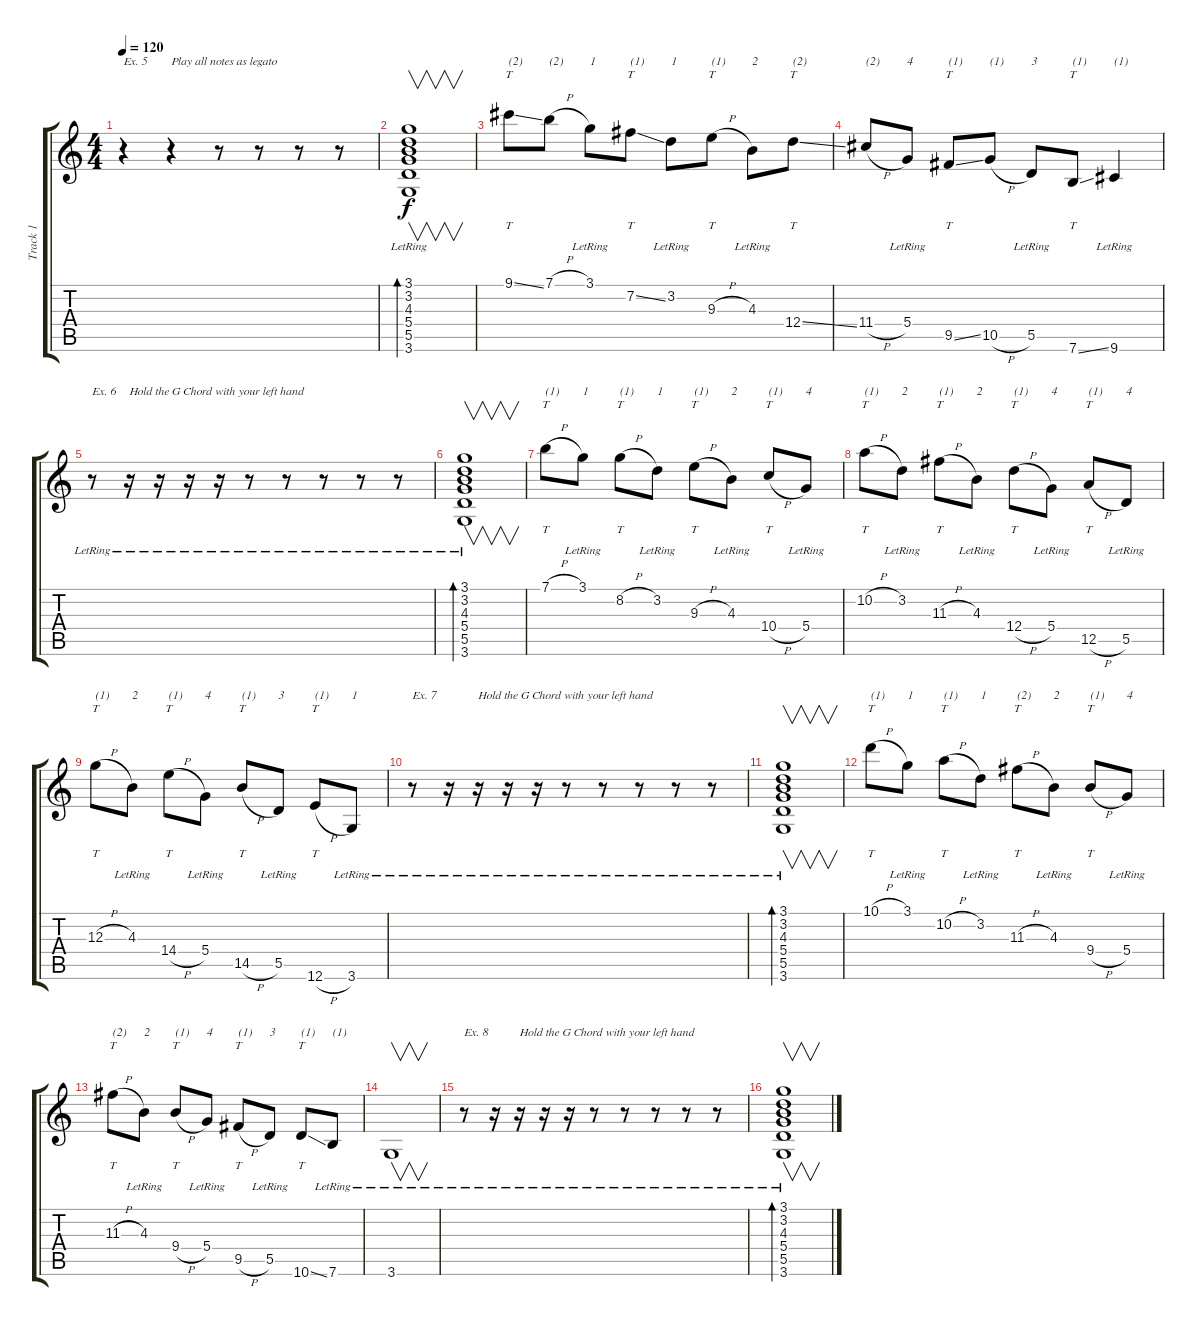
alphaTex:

\track ("Track 1" "Track 1") {instrument acousticguitarnylon}
\staff {score tabs}
\tuning (E4 B3 G3 D3 A2 E2) {hide}
\ts (4 4)
\tempo 120
\clef g2
\ks c
r.4{txt "Ex. 5" dy f} r.4{txt "Play all notes as legato"} r.8 r.8 r.8 r.8 |
(3.1{lr} 3.2{lr} 4.3{lr} 5.4{lr} 5.5{lr} 3.6{lr}).1{v bd 120} |
9.1{ss}.8{tt txt "(2)"} 7.1{h}.8{txt "(2)"} 3.1{lr}.8{txt "1"} 7.2{ss}.8{tt txt "(1)"} 3.2{lr}.8{txt "1"} 9.3{h}.8{tt txt "(1)"} 4.3{lr}.8{txt "2"} 12.4{ss}.8{tt txt "(2)"} |
11.4{h}.8{txt "(2)"} 5.4{lr}.8{txt "4"} 9.5{ss}.8{tt txt "(1)"} 10.5{h}.8{txt "(1)"} 5.5{lr}.8{txt "3"} 7.6{ss}.8{tt txt "(1)"} 9.6{lr}.4{txt "(1)"} |
r.8{txt "Ex. 6"} r.16{txt "Hold the G Chord with your left hand"} r.16 r.16 r.16 r.8 r.8 r.8 r.8 r.8 |
(3.1{lr} 3.2{lr} 4.3{lr} 5.4{lr} 5.5{lr} 3.6{lr}).1{v bd 120} |
7.1{h}.8{tt txt "(1)"} 3.1{lr}.8{txt "1"} 8.2{h}.8{tt txt "(1)"} 3.2{lr}.8{txt "1"} 9.3{h}.8{tt txt "(1)"} 4.3{lr}.8{txt "2"} 10.4{h}.8{tt txt "(1)"} 5.4{lr}.8{txt "4"} |
10.2{h}.8{tt txt "(1)"} 3.2{lr}.8{txt "2"} 11.3{h}.8{tt txt "(1)"} 4.3{lr}.8{txt "2"} 12.4{h}.8{tt txt "(1)"} 5.4{lr}.8{txt "4"} 12.5{h}.8{tt txt "(1)"} 5.5{lr}.8{txt "4"} |
12.3{h}.8{tt txt "(1)"} 4.3{lr}.8{txt "2"} 14.4{h}.8{tt txt "(1)"} 5.4{lr}.8{txt "4"} 14.5{h}.8{tt txt "(1)"} 5.5{lr}.8{txt "3"} 12.6{h}.8{tt txt "(1)"} 3.6{lr}.8{txt "1"} |
r.8{txt "Ex. 7"} r.16 r.16{txt "Hold the G Chord with your left hand"} r.16 r.16 r.8 r.8 r.8 r.8 r.8 |
(3.1{lr} 3.2{lr} 4.3{lr} 5.4{lr} 5.5{lr} 3.6{lr}).1{v bd 120} |
10.1{h}.8{tt txt "(1)"} 3.1{lr}.8{txt "1"} 10.2{h}.8{tt txt "(1)"} 3.2{lr}.8{txt "1"} 11.3{h}.8{tt txt "(2)"} 4.3{lr}.8{txt "2"} 9.4{h}.8{tt txt "(1)"} 5.4{lr}.8{txt "4"} |
11.3{h}.8{tt txt "(2)"} 4.3{lr}.8{txt "2"} 9.4{h}.8{tt txt "(1)"} 5.4{lr}.8{txt "4"} 9.5{h}.8{tt txt "(1)"} 5.5{lr}.8{txt "3"} 10.6{ss}.8{tt txt "(1)"} 7.6{lr}.8{txt "(1)"} |
3.6{lr}.1{v} |
r.8{txt "Ex. 8"} r.16 r.16{txt "Hold the G Chord with your left hand"} r.16 r.16 r.8 r.8 r.8 r.8 r.8 |
(3.1{lr} 3.2{lr} 4.3{lr} 5.4{lr} 5.5{lr} 3.6{lr}).1{v bd 120}
